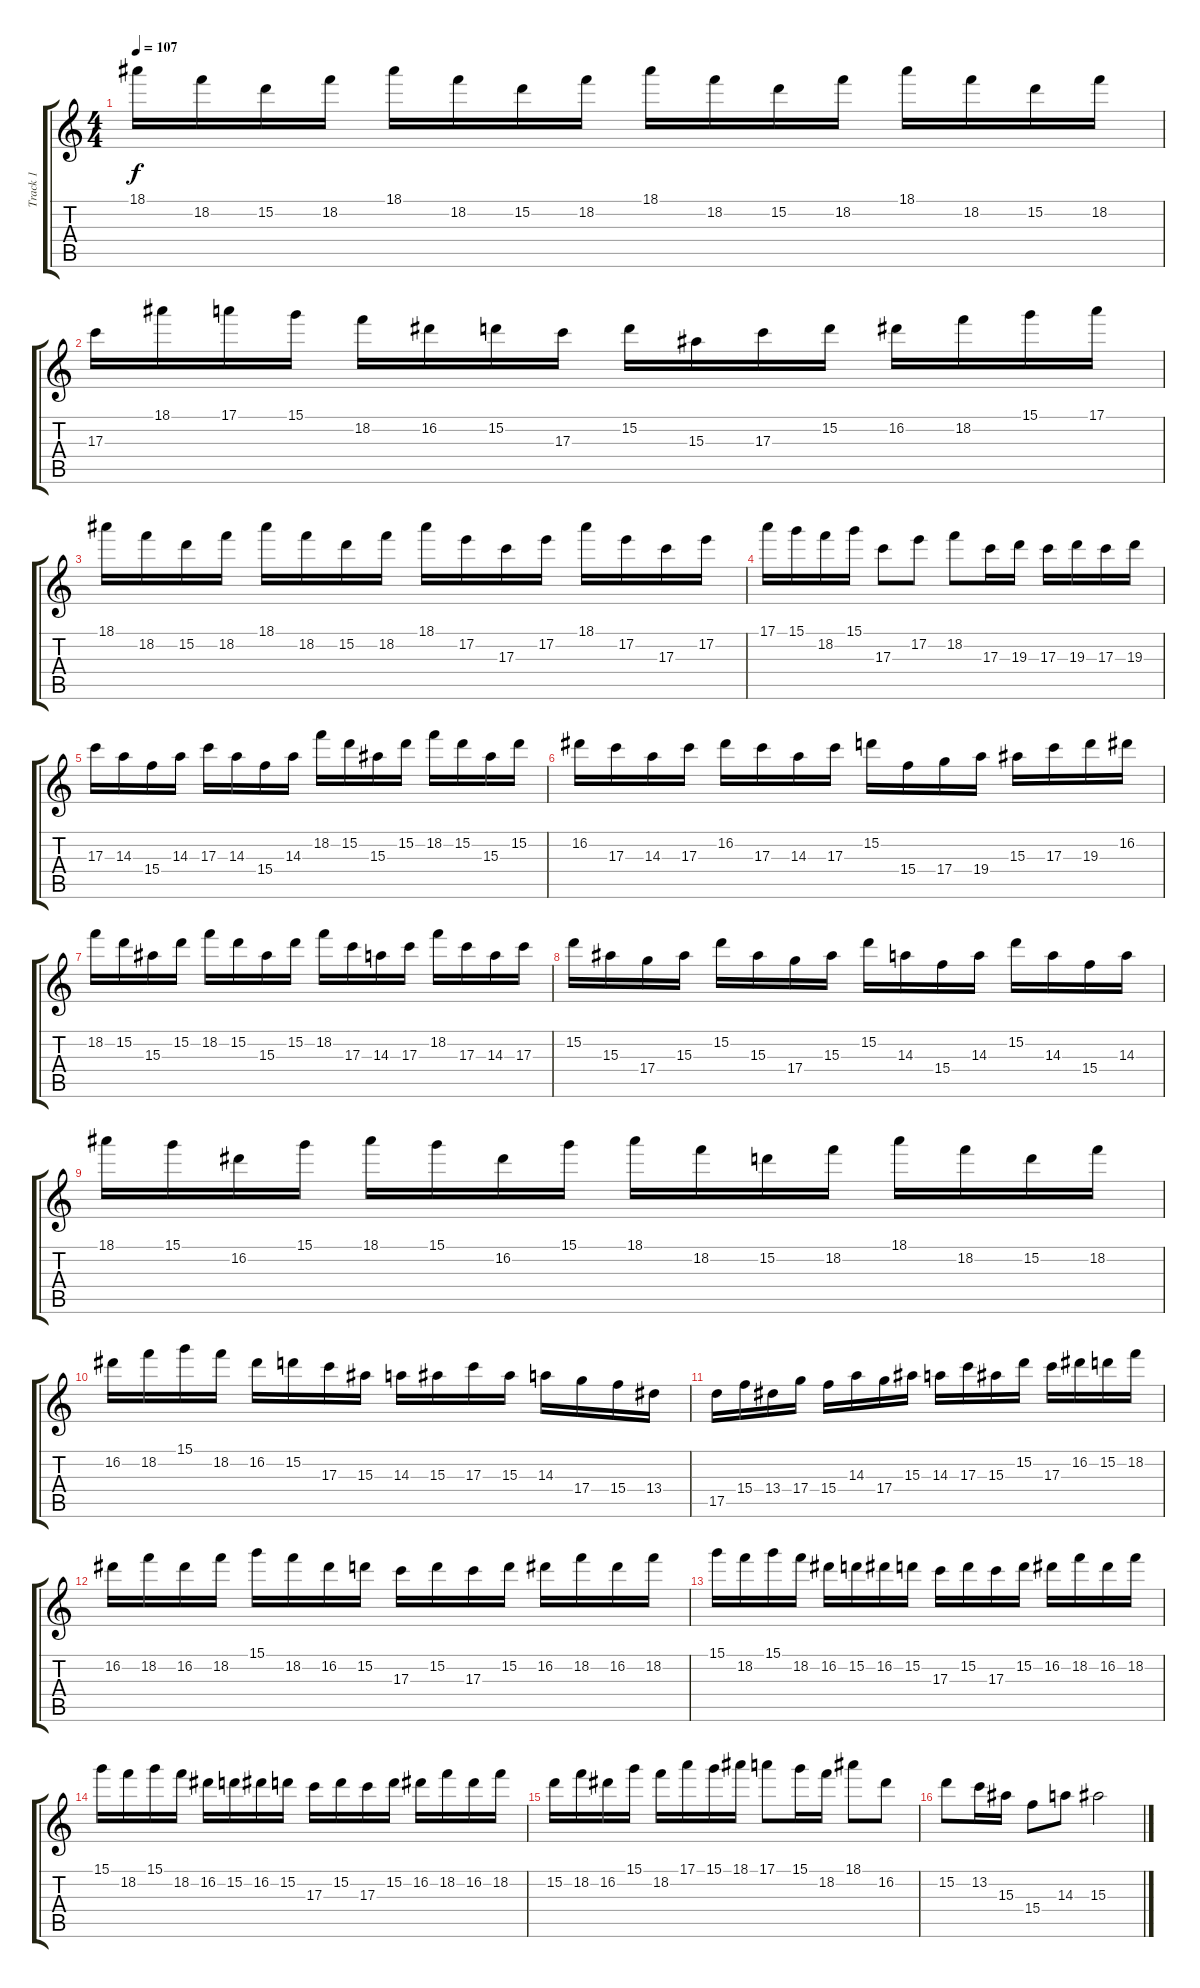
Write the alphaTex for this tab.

\track ("Track 1" "Track 1") {instrument distortionguitar}
\staff {score tabs}
\tuning (E4 B3 G3 D3 A2 E2) {hide}
\ts (4 4)
\tempo 107
\clef g2
\ks c
18.1.16{dy f instrument distortionguitar} 18.2.16 15.2.16 18.2.16 18.1.16 18.2.16 15.2.16 18.2.16 18.1.16 18.2.16 15.2.16 18.2.16 18.1.16 18.2.16 15.2.16 18.2.16 |
17.3.16 18.1.16 17.1.16 15.1.16 18.2.16 16.2.16 15.2.16 17.3.16 15.2.16 15.3.16 17.3.16 15.2.16 16.2.16 18.2.16 15.1.16 17.1.16 |
18.1.16 18.2.16 15.2.16 18.2.16 18.1.16 18.2.16 15.2.16 18.2.16 18.1.16 17.2.16 17.3.16 17.2.16 18.1.16 17.2.16 17.3.16 17.2.16 |
17.1.16 15.1.16 18.2.16 15.1.16 17.3.8 17.2.8 18.2.8 17.3.16 19.3.16 17.3.16 19.3.16 17.3.16 19.3.16 |
17.3.16 14.3.16 15.4.16 14.3.16 17.3.16 14.3.16 15.4.16 14.3.16 18.2.16 15.2.16 15.3.16 15.2.16 18.2.16 15.2.16 15.3.16 15.2.16 |
16.2.16 17.3.16 14.3.16 17.3.16 16.2.16 17.3.16 14.3.16 17.3.16 15.2.16 15.4.16 17.4.16 19.4.16 15.3.16 17.3.16 19.3.16 16.2.16 |
18.2.16 15.2.16 15.3.16 15.2.16 18.2.16 15.2.16 15.3.16 15.2.16 18.2.16 17.3.16 14.3.16 17.3.16 18.2.16 17.3.16 14.3.16 17.3.16 |
15.2.16 15.3.16 17.4.16 15.3.16 15.2.16 15.3.16 17.4.16 15.3.16 15.2.16 14.3.16 15.4.16 14.3.16 15.2.16 14.3.16 15.4.16 14.3.16 |
18.1.16 15.1.16 16.2.16 15.1.16 18.1.16 15.1.16 16.2.16 15.1.16 18.1.16 18.2.16 15.2.16 18.2.16 18.1.16 18.2.16 15.2.16 18.2.16 |
16.2.16 18.2.16 15.1.16 18.2.16 16.2.16 15.2.16 17.3.16 15.3.16 14.3.16 15.3.16 17.3.16 15.3.16 14.3.16 17.4.16 15.4.16 13.4.16 |
17.5.16 15.4.16 13.4.16 17.4.16 15.4.16 14.3.16 17.4.16 15.3.16 14.3.16 17.3.16 15.3.16 15.2.16 17.3.16 16.2.16 15.2.16 18.2.16 |
16.2.16 18.2.16 16.2.16 18.2.16 15.1.16 18.2.16 16.2.16 15.2.16 17.3.16 15.2.16 17.3.16 15.2.16 16.2.16 18.2.16 16.2.16 18.2.16 |
15.1.16 18.2.16 15.1.16 18.2.16 16.2.16 15.2.16 16.2.16 15.2.16 17.3.16 15.2.16 17.3.16 15.2.16 16.2.16 18.2.16 16.2.16 18.2.16 |
15.1.16 18.2.16 15.1.16 18.2.16 16.2.16 15.2.16 16.2.16 15.2.16 17.3.16 15.2.16 17.3.16 15.2.16 16.2.16 18.2.16 16.2.16 18.2.16 |
15.2.16 18.2.16 16.2.16 15.1.16 18.2.16 17.1.16 15.1.16 18.1.16 17.1.8 15.1.16 18.2.16 18.1.8 16.2.8 |
15.2.8 13.2.16 15.3.16 15.4.8 14.3.8 15.3.2
